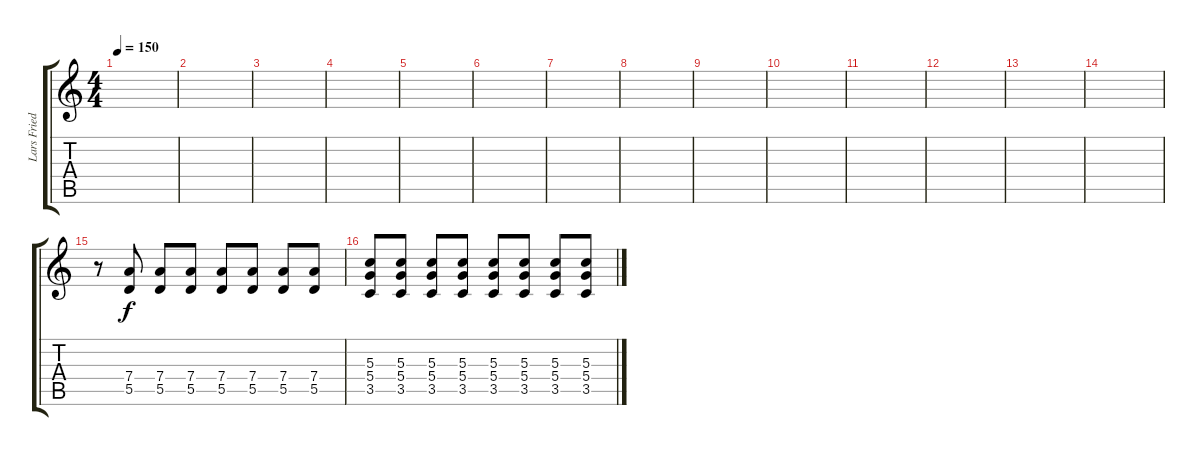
\track ("Lars Friedriksen" "Lars Fried") {instrument distortionguitar}
\staff {score tabs}
\tuning (E4 B3 G3 D3 A2 E2) {hide}
\ts (4 4)
\tempo 150
\clef g2
\ks c
|
|
|
|
|
|
|
|
|
|
|
|
|
|
r.8 (7.4 5.5).8 (7.4 5.5).8 (7.4 5.5).8 (7.4 5.5).8 (7.4 5.5).8 (7.4 5.5).8 (7.4 5.5).8 |
(5.3 5.4 3.5).8 (5.3 5.4 3.5).8 (5.3 5.4 3.5).8 (5.3 5.4 3.5).8 (5.3 5.4 3.5).8 (5.3 5.4 3.5).8 (5.3 5.4 3.5).8 (5.3 5.4 3.5).8
